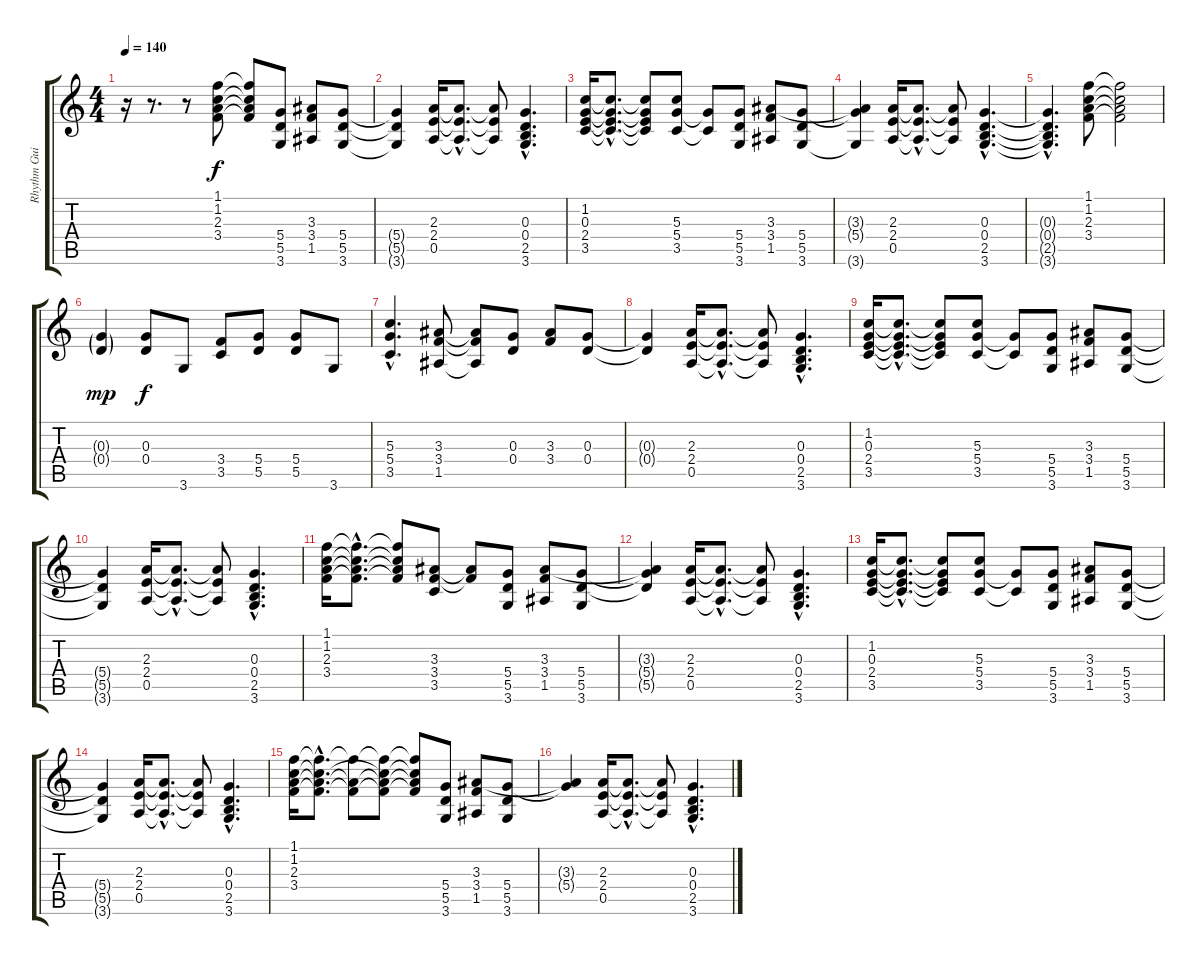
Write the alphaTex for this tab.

\track ("Rhythm Guitar: Slash" "Rhythm Gui") {instrument distortionguitar}
\staff {score tabs}
\tuning (E4 B3 G3 D3 A2 E2) {hide}
\ts (4 4)
\tempo 140
\clef g2
\ks c
r.16{dy f} r.8{d} r.8 (1.1 1.2 2.3 3.4).8 (1.1{t} 1.2{t} 2.3{t} 3.4{t}).8 (5.4 5.5 3.6).8 (3.3 3.4 1.5).8 (5.4 5.5 3.6).8 |
(5.4{t} 5.5{t} 3.6{t}).4 (2.3 2.4 0.5).16 (2.3{hac t} 2.4{hac t} 0.5{hac t}).8{d} (2.3{t} 2.4{t} 0.5{t}).8 (0.3{hac} 0.4{hac} 2.5{hac} 3.6{hac}).4{d} |
(1.2 0.3 2.4 3.5).16 (1.2{hac t} 0.3{hac t} 2.4{hac t} 3.5{hac t}).8{d} (1.2{t} 0.3{t} 2.4{t} 3.5{t}).8 (5.3 5.4 3.5).8 (5.4{t} 3.5{t}).8 (5.4 5.5 3.6).8 (3.3 3.4 1.5).8 (5.4 5.5 3.6).8 |
(3.3{t} 5.4{t} 3.6{t}).4 (2.3 2.4 0.5).16 (2.3{hac t} 2.4{hac t} 0.5{hac t}).8{d} (2.3{t} 2.4{t} 0.5{t}).8 (0.3{hac} 0.4{hac} 2.5{hac} 3.6{hac}).4{d} |
(0.3{hac t} 0.4{hac t} 2.5{hac t} 3.6{hac t}).4{d} (1.1 1.2 2.3 3.4).8 (1.1{t} 1.2{t} 2.3{t} 3.4{t}).2 |
(0.3{g} 0.4{g}).4{dy mp} (0.3 0.4).8{dy f} 3.6.8 (3.4 3.5).8 (5.4 5.5).8 (5.4 5.5).8 3.6.8 |
(5.3{hac} 5.4{hac} 3.5{hac}).4{d} (3.3 3.4 1.5).8 (3.3{t} 3.4{t} 1.5{t}).8 (0.3 0.4).8 (3.3 3.4).8 (0.3 0.4).8 |
(0.3{t} 0.4{t}).4 (2.3 2.4 0.5).16 (2.3{hac t} 2.4{hac t} 0.5{hac t}).8{d} (2.3{t} 2.4{t} 0.5{t}).8 (0.3{hac} 0.4{hac} 2.5{hac} 3.6{hac}).4{d} |
(1.2 0.3 2.4 3.5).16 (1.2{hac t} 0.3{hac t} 2.4{hac t} 3.5{hac t}).8{d} (1.2{t} 0.3{t} 2.4{t} 3.5{t}).8 (5.3 5.4 3.5).8 (5.4{t} 3.5{t}).8 (5.4 5.5 3.6).8 (3.3 3.4 1.5).8 (5.4 5.5 3.6).8 |
(5.4{t} 5.5{t} 3.6{t}).4 (2.3 2.4 0.5).16 (2.3{hac t} 2.4{hac t} 0.5{hac t}).8{d} (2.3{t} 2.4{t} 0.5{t}).8 (0.3{hac} 0.4{hac} 2.5{hac} 3.6{hac}).4{d} |
(1.1 1.2 2.3 3.4).16 (1.1{hac t} 1.2{hac t} 2.3{hac t} 3.4{hac t}).8{d} (1.1{t} 1.2{t} 2.3{t} 3.4{t}).8 (3.3 3.4 3.5).8 (3.3{t} 3.4{t}).8 (5.4 5.5 3.6).8 (3.3 3.4 1.5).8 (5.4 5.5 3.6).8 |
(3.3{t} 5.4{t} 5.5{t}).4 (2.3 2.4 0.5).16 (2.3{hac t} 2.4{hac t} 0.5{hac t}).8{d} (2.3{t} 2.4{t} 0.5{t}).8 (0.3{hac} 0.4{hac} 2.5{hac} 3.6{hac}).4{d} |
(1.2 0.3 2.4 3.5).16 (1.2{hac t} 0.3{hac t} 2.4{hac t} 3.5{hac t}).8{d} (1.2{t} 0.3{t} 2.4{t} 3.5{t}).8 (5.3 5.4 3.5).8 (5.4{t} 3.5{t}).8 (5.4 5.5 3.6).8 (3.3 3.4 1.5).8 (5.4 5.5 3.6).8 |
(5.4{t} 5.5{t} 3.6{t}).4 (2.3 2.4 0.5).16 (2.3{hac t} 2.4{hac t} 0.5{hac t}).8{d} (2.3{t} 2.4{t} 0.5{t}).8 (0.3{hac} 0.4{hac} 2.5{hac} 3.6{hac}).4{d} |
(1.1 1.2 2.3 3.4).16 (1.1{hac t} 1.2{hac t} 2.3{hac t} 3.4{hac t}).8{d} (1.1{t} 2.3{t} 3.4{t}).8 (1.1{t} 1.2{t} 2.3{t} 3.4{t}).8 (1.1{t} 1.2{t} 2.3{t} 3.4{t}).8 (5.4 5.5 3.6).8 (3.3 3.4 1.5).8 (5.4 5.5 3.6).8 |
(3.3{t} 5.4{t}).4 (2.3 2.4 0.5).16 (2.3{hac t} 2.4{hac t} 0.5{hac t}).8{d} (2.3{t} 2.4{t} 0.5{t}).8 (0.3{hac} 0.4{hac} 2.5{hac} 3.6{hac}).4{d}
